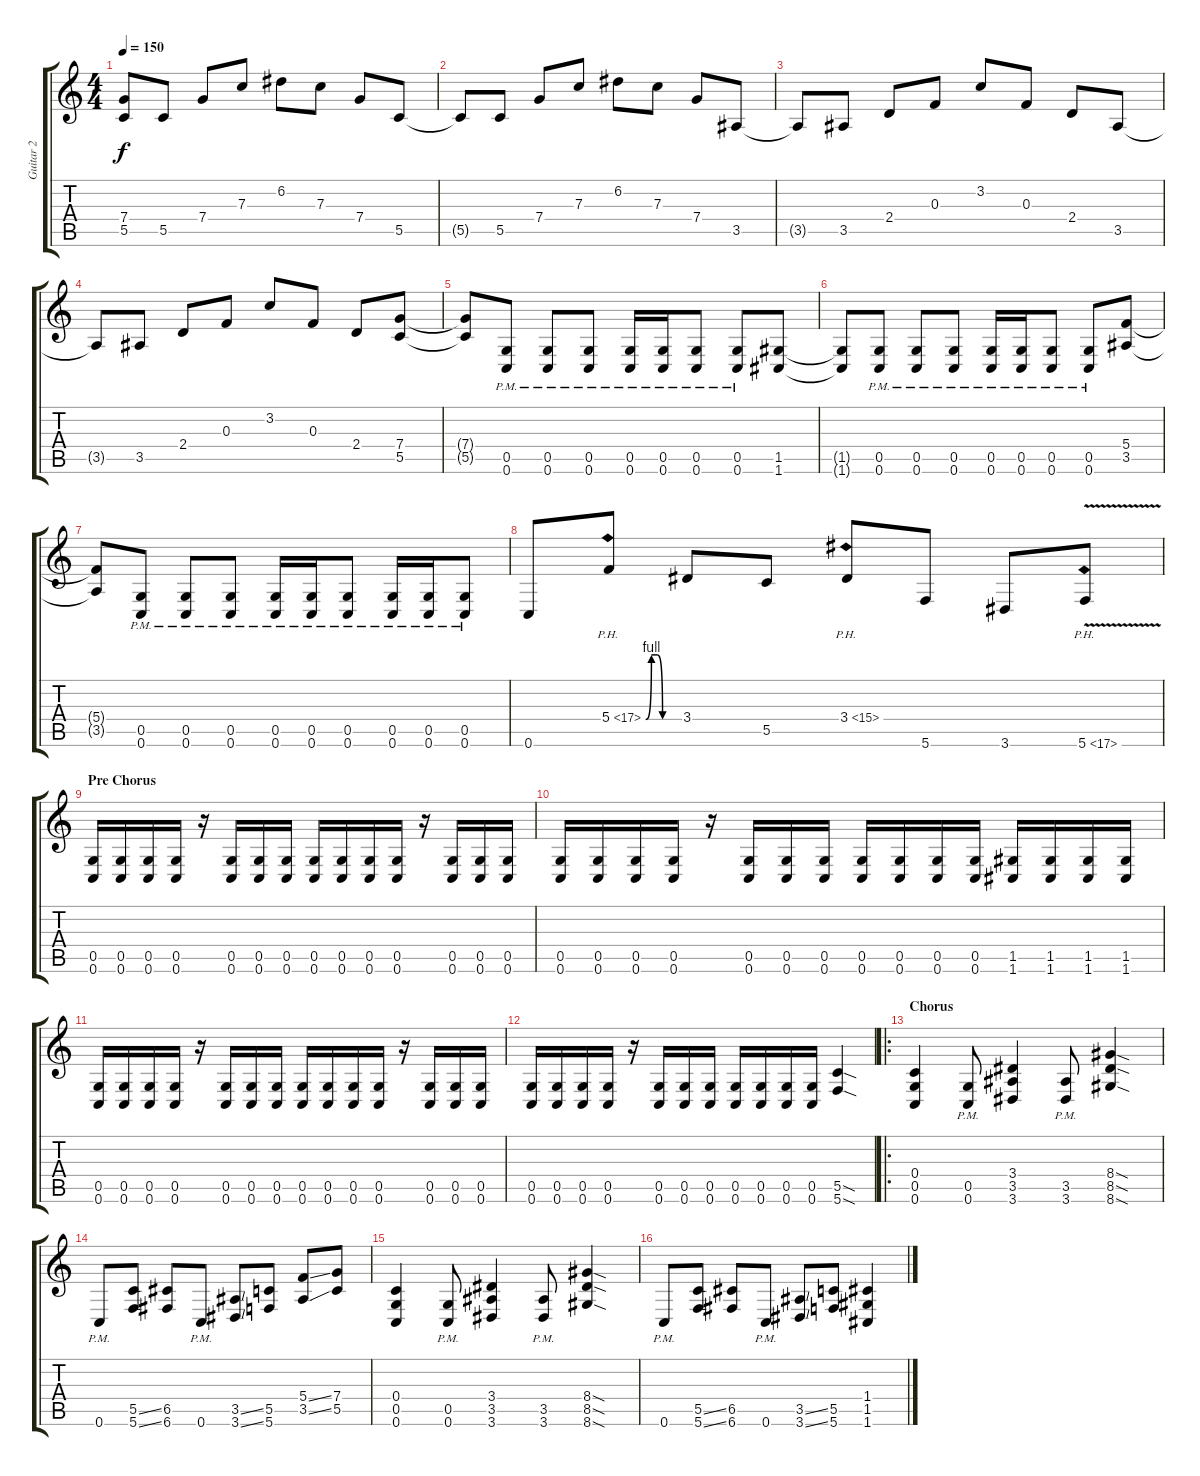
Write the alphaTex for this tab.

\track ("Guitar 2" "Guitar 2") {instrument distortionguitar}
\staff {score tabs}
\tuning (D4 A3 F3 C3 G2 C2) {hide}
\ts (4 4)
\tempo 150
\clef g2
\ks c
(7.4{t} 5.5{t}).8{dy f} 5.5.8 7.4.8 7.3.8 6.2.8 7.3.8 7.4.8 5.5.8 |
5.5{t}.8 5.5.8 7.4.8 7.3.8 6.2.8 7.3.8 7.4.8 3.5.8 |
3.5{t}.8 3.5.8 2.4.8 0.3.8 3.2.8 0.3.8 2.4.8 3.5.8 |
3.5{t}.8 3.5.8 2.4.8 0.3.8 3.2.8 0.3.8 2.4.8 (7.4 5.5).8 |
(7.4{t} 5.5{t}).8 (0.5{pm} 0.6{pm}).8 (0.5{pm} 0.6{pm}).8 (0.5{pm} 0.6{pm}).8 (0.5{pm} 0.6{pm}).16 (0.5{pm} 0.6{pm}).16 (0.5{pm} 0.6{pm}).8 (0.5{pm} 0.6{pm}).8 (1.5 1.6).8 |
(1.5{t} 1.6{t}).8 (0.5{pm} 0.6{pm}).8 (0.5{pm} 0.6{pm}).8 (0.5{pm} 0.6{pm}).8 (0.5{pm} 0.6{pm}).16 (0.5{pm} 0.6{pm}).16 (0.5{pm} 0.6{pm}).8 (0.5{pm} 0.6{pm}).8 (5.4 3.5).8 |
(5.4{t} 3.5{t}).8 (0.5{pm} 0.6{pm}).8 (0.5{pm} 0.6{pm}).8 (0.5{pm} 0.6{pm}).8 (0.5{pm} 0.6{pm}).16 (0.5{pm} 0.6{pm}).16 (0.5{pm} 0.6{pm}).8 (0.5{pm} 0.6{pm}).16 (0.5{pm} 0.6{pm}).16 (0.5{pm} 0.6{pm}).8 |
0.6.8 5.4{be (custom 0 0 10 4 20 4 30 0 60 0) ph 12}.8 3.4.8 5.5.8 3.4{ph 12}.8 5.6.8 3.6.8 5.6{ph 12 v}.8 |
\section ("" "Pre Chorus")
(0.5 0.6).16 (0.5 0.6).16 (0.5 0.6).16 (0.5 0.6).16 r.16 (0.5 0.6).16 (0.5 0.6).16 (0.5 0.6).16 (0.5 0.6).16 (0.5 0.6).16 (0.5 0.6).16 (0.5 0.6).16 r.16 (0.5 0.6).16 (0.5 0.6).16 (0.5 0.6).16 |
(0.5 0.6).16 (0.5 0.6).16 (0.5 0.6).16 (0.5 0.6).16 r.16 (0.5 0.6).16 (0.5 0.6).16 (0.5 0.6).16 (0.5 0.6).16 (0.5 0.6).16 (0.5 0.6).16 (0.5 0.6).16 (1.5 1.6).16 (1.5 1.6).16 (1.5 1.6).16 (1.5 1.6).16 |
(0.5 0.6).16 (0.5 0.6).16 (0.5 0.6).16 (0.5 0.6).16 r.16 (0.5 0.6).16 (0.5 0.6).16 (0.5 0.6).16 (0.5 0.6).16 (0.5 0.6).16 (0.5 0.6).16 (0.5 0.6).16 r.16 (0.5 0.6).16 (0.5 0.6).16 (0.5 0.6).16 |
(0.5 0.6).16 (0.5 0.6).16 (0.5 0.6).16 (0.5 0.6).16 r.16 (0.5 0.6).16 (0.5 0.6).16 (0.5 0.6).16 (0.5 0.6).16 (0.5 0.6).16 (0.5 0.6).16 (0.5 0.6).16 (5.5{sod} 5.6{sod}).4 |
\ro
\section ("" "Chorus")
(0.4 0.5 0.6).4 (0.5{pm} 0.6{pm}).8 (3.4 3.5 3.6).4 (3.5{pm} 3.6{pm}).8 (8.4{sod} 8.5{sod} 8.6{sod}).4 |
0.6{pm}.8 (5.5{ss} 5.6{ss}).8 (6.5 6.6).8 0.6{pm}.8 (3.5{ss} 3.6{ss}).8 (5.5 5.6).8 (5.4{ss} 3.5{ss}).8 (7.4 5.5).8 |
(0.4 0.5 0.6).4 (0.5{pm} 0.6{pm}).8 (3.4 3.5 3.6).4 (3.5{pm} 3.6{pm}).8 (8.4{sod} 8.5{sod} 8.6{sod}).4 |
0.6{pm}.8 (5.5{ss} 5.6{ss}).8 (6.5 6.6).8 0.6{pm}.8 (3.5{ss} 3.6{ss}).8 (5.5 5.6).8 (1.4 1.5 1.6).4
